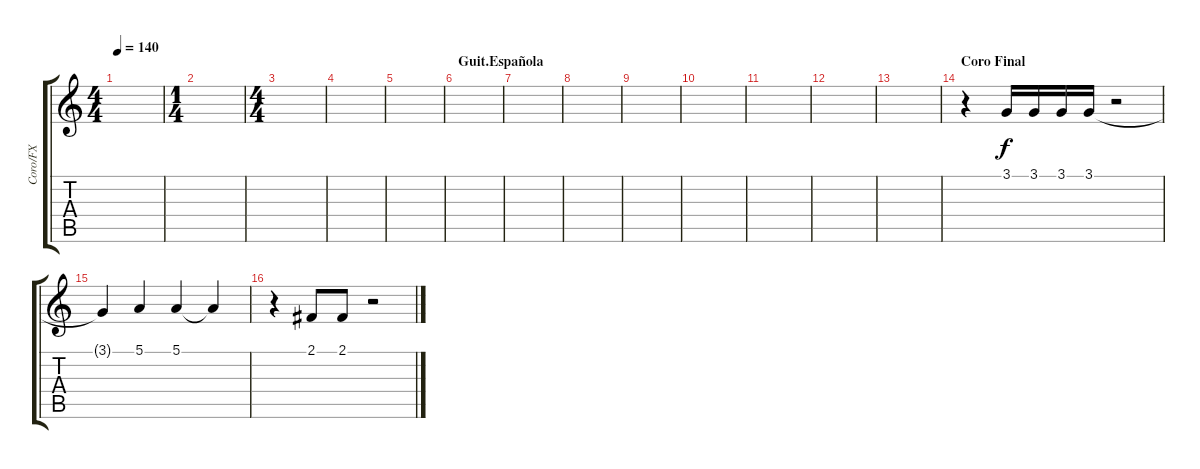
\track ("Coro/FX" "Coro/FX") {instrument choiraahs}
\staff {score tabs}
\tuning (E4 B3 G3 D3 A2 E2) {hide}
\ts (4 4)
\tempo 140
\clef g2
\ks c
|
\ts (1 4)
|
\ts (4 4)
|
|
|
\section ("" "Guit.Española")
|
|
|
|
\section ("" "")
|
|
|
|
\section ("" "Coro Final")
r.4 3.1.16 3.1.16 3.1.16 3.1.16 r.2 |
3.1{t}.4 5.1.4 5.1.4 5.1{t}.4 |
r.4 2.1.8 2.1.8 r.2
